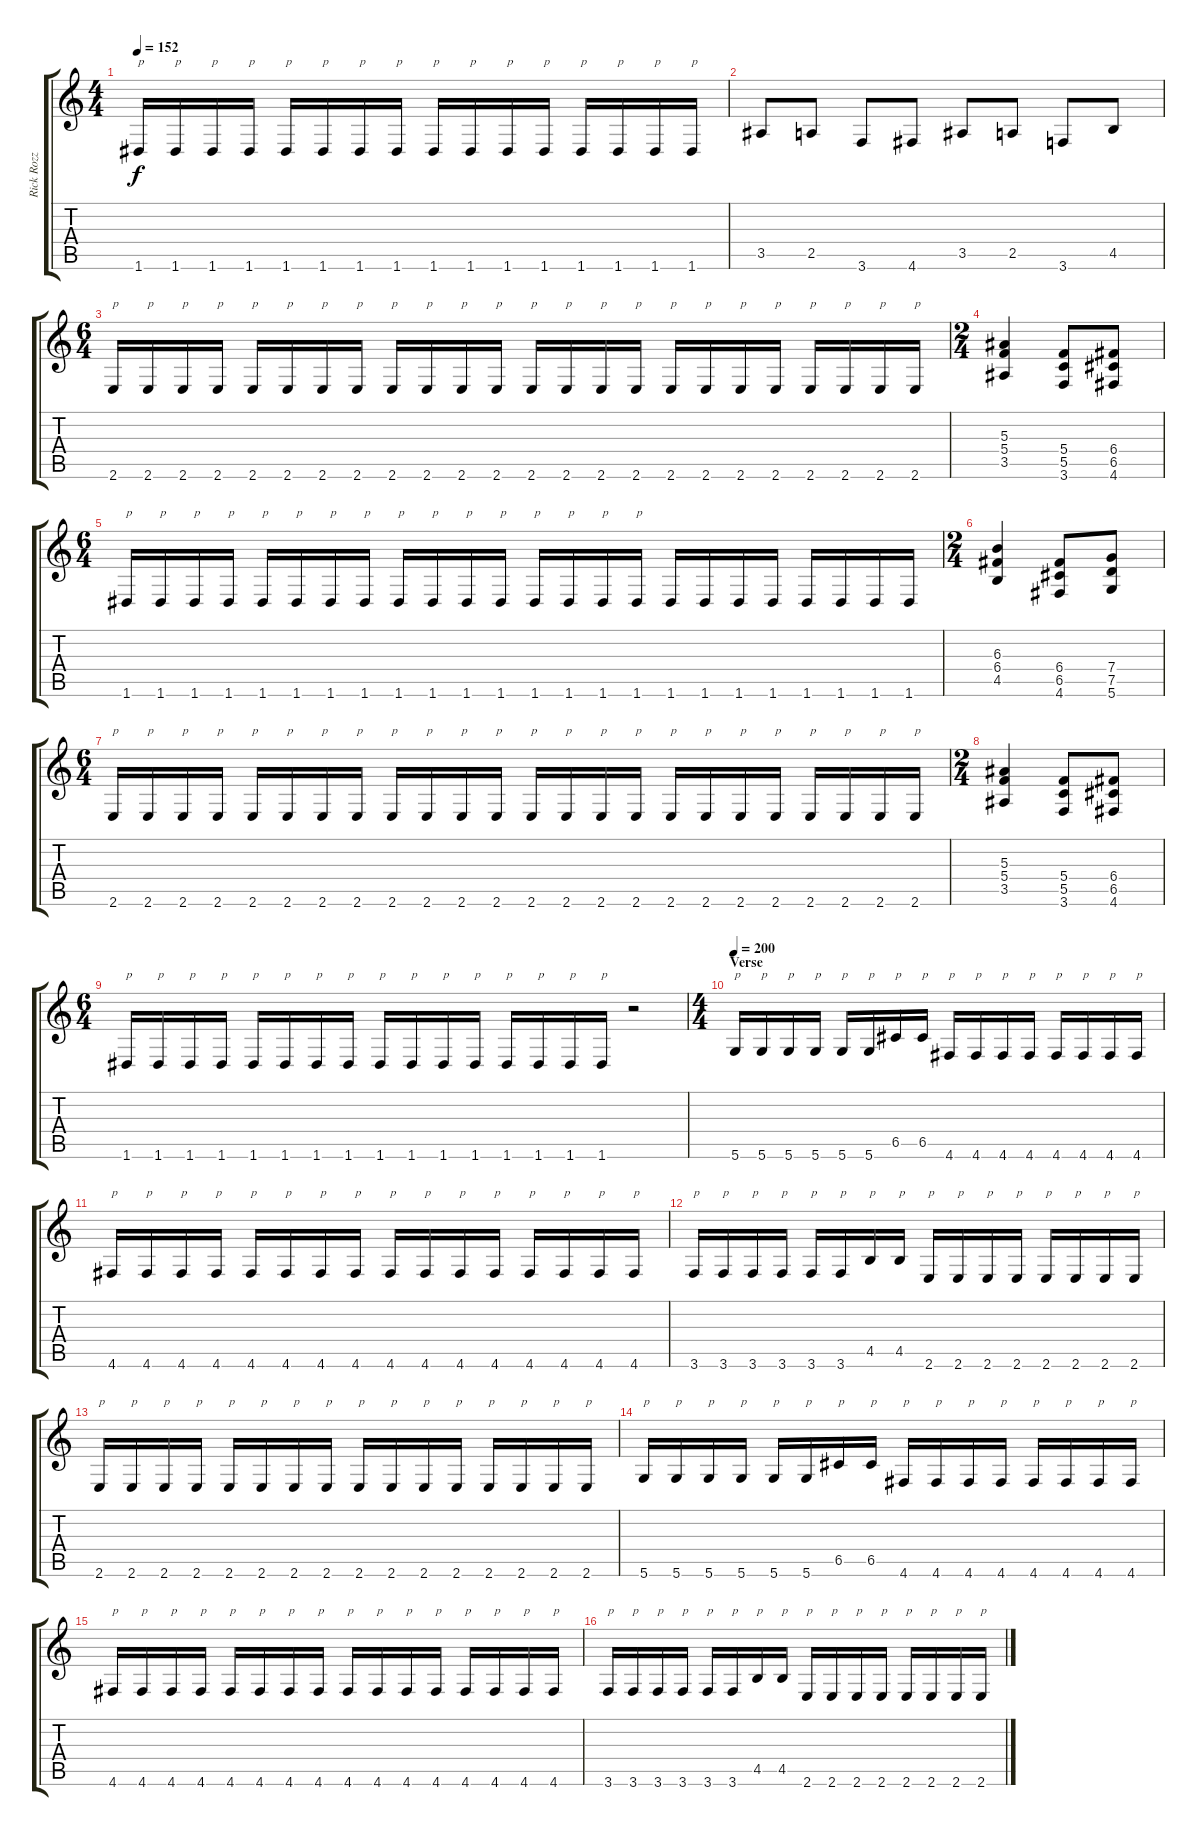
\track ("Rick Rozz" "Rick Rozz") {instrument distortionguitar}
\staff {score tabs}
\tuning (D4 A3 F3 C3 G2 D2) {hide}
\ts (4 4)
\tempo 152
\clef g2
\ks c
1.6.16{txt "p" dy f} 1.6.16{txt "p"} 1.6.16{txt "p"} 1.6.16{txt "p"} 1.6.16{txt "p"} 1.6.16{txt "p"} 1.6.16{txt "p"} 1.6.16{txt "p"} 1.6.16{txt "p"} 1.6.16{txt "p"} 1.6.16{txt "p"} 1.6.16{txt "p"} 1.6.16{txt "p"} 1.6.16{txt "p"} 1.6.16{txt "p"} 1.6.16{txt "p"} |
3.5.8 2.5.8 3.6.8 4.6.8 3.5.8 2.5.8 3.6.8 4.5.8 |
\ts (6 4)
2.6.16{txt "p"} 2.6.16{txt "p"} 2.6.16{txt "p"} 2.6.16{txt "p"} 2.6.16{txt "p"} 2.6.16{txt "p"} 2.6.16{txt "p"} 2.6.16{txt "p"} 2.6.16{txt "p"} 2.6.16{txt "p"} 2.6.16{txt "p"} 2.6.16{txt "p"} 2.6.16{txt "p"} 2.6.16{txt "p"} 2.6.16{txt "p"} 2.6.16{txt "p"} 2.6.16{txt "p"} 2.6.16{txt "p"} 2.6.16{txt "p"} 2.6.16{txt "p"} 2.6.16{txt "p"} 2.6.16{txt "p"} 2.6.16{txt "p"} 2.6.16{txt "p"} |
\ts (2 4)
(5.3 5.4 3.5).4 (5.4 5.5 3.6).8 (6.4 6.5 4.6).8 |
\ts (6 4)
1.6.16{txt "p"} 1.6.16{txt "p"} 1.6.16{txt "p"} 1.6.16{txt "p"} 1.6.16{txt "p"} 1.6.16{txt "p"} 1.6.16{txt "p"} 1.6.16{txt "p"} 1.6.16{txt "p"} 1.6.16{txt "p"} 1.6.16{txt "p"} 1.6.16{txt "p"} 1.6.16{txt "p"} 1.6.16{txt "p"} 1.6.16{txt "p"} 1.6.16{txt "p"} 1.6.16 1.6.16 1.6.16 1.6.16 1.6.16 1.6.16 1.6.16 1.6.16 |
\ts (2 4)
(6.3 6.4 4.5).4 (6.4 6.5 4.6).8 (7.4 7.5 5.6).8 |
\ts (6 4)
2.6.16{txt "p"} 2.6.16{txt "p"} 2.6.16{txt "p"} 2.6.16{txt "p"} 2.6.16{txt "p"} 2.6.16{txt "p"} 2.6.16{txt "p"} 2.6.16{txt "p"} 2.6.16{txt "p"} 2.6.16{txt "p"} 2.6.16{txt "p"} 2.6.16{txt "p"} 2.6.16{txt "p"} 2.6.16{txt "p"} 2.6.16{txt "p"} 2.6.16{txt "p"} 2.6.16{txt "p"} 2.6.16{txt "p"} 2.6.16{txt "p"} 2.6.16{txt "p"} 2.6.16{txt "p"} 2.6.16{txt "p"} 2.6.16{txt "p"} 2.6.16{txt "p"} |
\ts (2 4)
(5.3 5.4 3.5).4 (5.4 5.5 3.6).8 (6.4 6.5 4.6).8 |
\ts (6 4)
1.6.16{txt "p"} 1.6.16{txt "p"} 1.6.16{txt "p"} 1.6.16{txt "p"} 1.6.16{txt "p"} 1.6.16{txt "p"} 1.6.16{txt "p"} 1.6.16{txt "p"} 1.6.16{txt "p"} 1.6.16{txt "p"} 1.6.16{txt "p"} 1.6.16{txt "p"} 1.6.16{txt "p"} 1.6.16{txt "p"} 1.6.16{txt "p"} 1.6.16{txt "p"} r.2 |
\ts (4 4)
\section ("" "Verse")
\tempo 200
5.6.16{txt "p"} 5.6.16{txt "p"} 5.6.16{txt "p"} 5.6.16{txt "p"} 5.6.16{txt "p"} 5.6.16{txt "p"} 6.5.16{txt "p"} 6.5.16{txt "p"} 4.6.16{txt "p"} 4.6.16{txt "p"} 4.6.16{txt "p"} 4.6.16{txt "p"} 4.6.16{txt "p"} 4.6.16{txt "p"} 4.6.16{txt "p"} 4.6.16{txt "p"} |
4.6.16{txt "p"} 4.6.16{txt "p"} 4.6.16{txt "p"} 4.6.16{txt "p"} 4.6.16{txt "p"} 4.6.16{txt "p"} 4.6.16{txt "p"} 4.6.16{txt "p"} 4.6.16{txt "p"} 4.6.16{txt "p"} 4.6.16{txt "p"} 4.6.16{txt "p"} 4.6.16{txt "p"} 4.6.16{txt "p"} 4.6.16{txt "p"} 4.6.16{txt "p"} |
3.6.16{txt "p"} 3.6.16{txt "p"} 3.6.16{txt "p"} 3.6.16{txt "p"} 3.6.16{txt "p"} 3.6.16{txt "p"} 4.5.16{txt "p"} 4.5.16{txt "p"} 2.6.16{txt "p"} 2.6.16{txt "p"} 2.6.16{txt "p"} 2.6.16{txt "p"} 2.6.16{txt "p"} 2.6.16{txt "p"} 2.6.16{txt "p"} 2.6.16{txt "p"} |
2.6.16{txt "p"} 2.6.16{txt "p"} 2.6.16{txt "p"} 2.6.16{txt "p"} 2.6.16{txt "p"} 2.6.16{txt "p"} 2.6.16{txt "p"} 2.6.16{txt "p"} 2.6.16{txt "p"} 2.6.16{txt "p"} 2.6.16{txt "p"} 2.6.16{txt "p"} 2.6.16{txt "p"} 2.6.16{txt "p"} 2.6.16{txt "p"} 2.6.16{txt "p"} |
5.6.16{txt "p"} 5.6.16{txt "p"} 5.6.16{txt "p"} 5.6.16{txt "p"} 5.6.16{txt "p"} 5.6.16{txt "p"} 6.5.16{txt "p"} 6.5.16{txt "p"} 4.6.16{txt "p"} 4.6.16{txt "p"} 4.6.16{txt "p"} 4.6.16{txt "p"} 4.6.16{txt "p"} 4.6.16{txt "p"} 4.6.16{txt "p"} 4.6.16{txt "p"} |
4.6.16{txt "p"} 4.6.16{txt "p"} 4.6.16{txt "p"} 4.6.16{txt "p"} 4.6.16{txt "p"} 4.6.16{txt "p"} 4.6.16{txt "p"} 4.6.16{txt "p"} 4.6.16{txt "p"} 4.6.16{txt "p"} 4.6.16{txt "p"} 4.6.16{txt "p"} 4.6.16{txt "p"} 4.6.16{txt "p"} 4.6.16{txt "p"} 4.6.16{txt "p"} |
3.6.16{txt "p"} 3.6.16{txt "p"} 3.6.16{txt "p"} 3.6.16{txt "p"} 3.6.16{txt "p"} 3.6.16{txt "p"} 4.5.16{txt "p"} 4.5.16{txt "p"} 2.6.16{txt "p"} 2.6.16{txt "p"} 2.6.16{txt "p"} 2.6.16{txt "p"} 2.6.16{txt "p"} 2.6.16{txt "p"} 2.6.16{txt "p"} 2.6.16{txt "p"}
